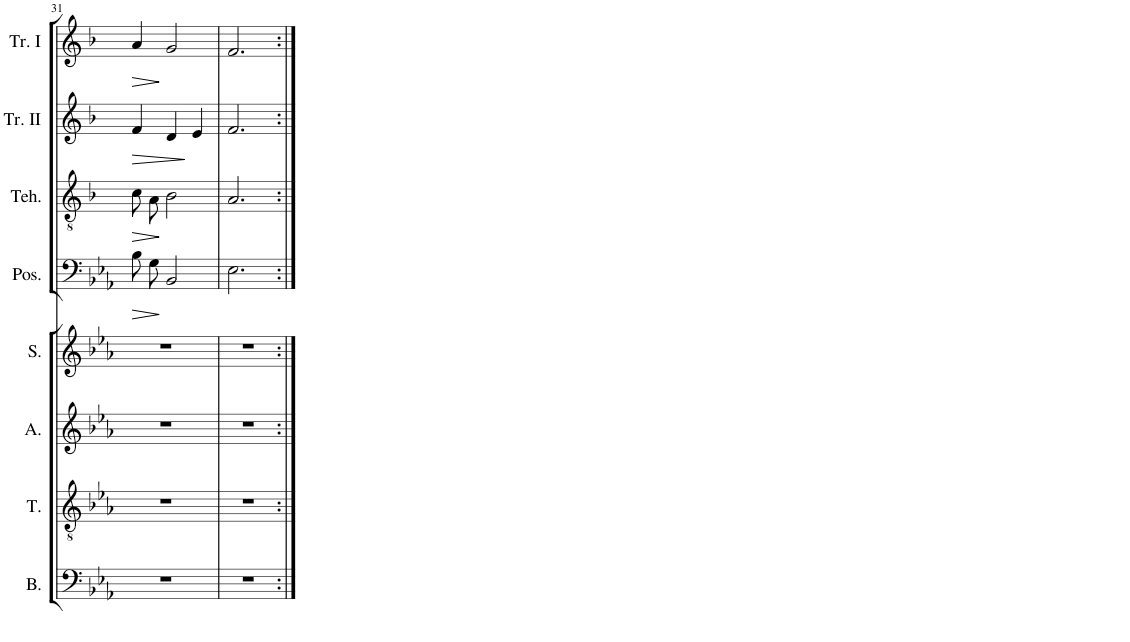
**kern	**kern	**kern	**kern	**kern	**kern	**kern	**kern	**dynam
*part8	*part7	*part6	*part5	*part4	*part3	*part2	*part1	*part1
*staff8	*staff7	*staff6	*staff5	*staff4	*staff3	*staff2	*staff1	*staff1
*I"Bass	*I"Tenor	*I"Alt	*I"Sopran	*I"Posaune	*I"Tenorhorn	*I"Trompete II in B	*I"Trompete I in B	*
*I'B.	*I'T.	*I'A.	*I'S.	*I'Pos.	*I'Teh.	*I'Tr. II	*I'Tr. I	*
!!LO:PB:g=z
*clefF4	*clefGv2	*clefG2	*clefG2	*clefF4	*clefGv2	*clefG2	*clefG2	*
*	*Trd7c12	*	*	*	*Trd1c2	*Trd1c2	*Trd1c2	*
*k[b-e-a-]	*k[b-e-a-]	*k[b-e-a-]	*k[b-e-a-]	*k[b-e-a-]	*k[b-]	*k[b-]	*k[b-]	*
*E-:	*E-:	*E-:	*E-:	*E-:	*F:	*F:	*F:	*
*M3/4	*M3/4	*M3/4	*M3/4	*M3/4	*M3/4	*M3/4	*M3/4	*
=31	=31	=31	=31	=31	=31	=31	=31	=31
!	!	!	!	!	!	!	!	!LO:HP:b
2.r	2.r	2.r	2.r	8B-\L	8c\L	4f/	4a/	>
.	.	.	.	8G\J	8A\J	.	.	.
.	.	.	.	2BB-/	2B-\	4d/	2g/	]
.	.	.	.	.	.	4e/	.	.
=32	=32	=32	=32	=32	=32	=32	=32	=32
2.r	2.r	2.r	2.r	2.E-\	2.A/	2.f/	2.f/	.
=:|!	=:|!	=:|!	=:|!	=:|!	=:|!	=:|!	=:|!	=:|!
*-	*-	*-	*-	*-	*-	*-	*-	*-
